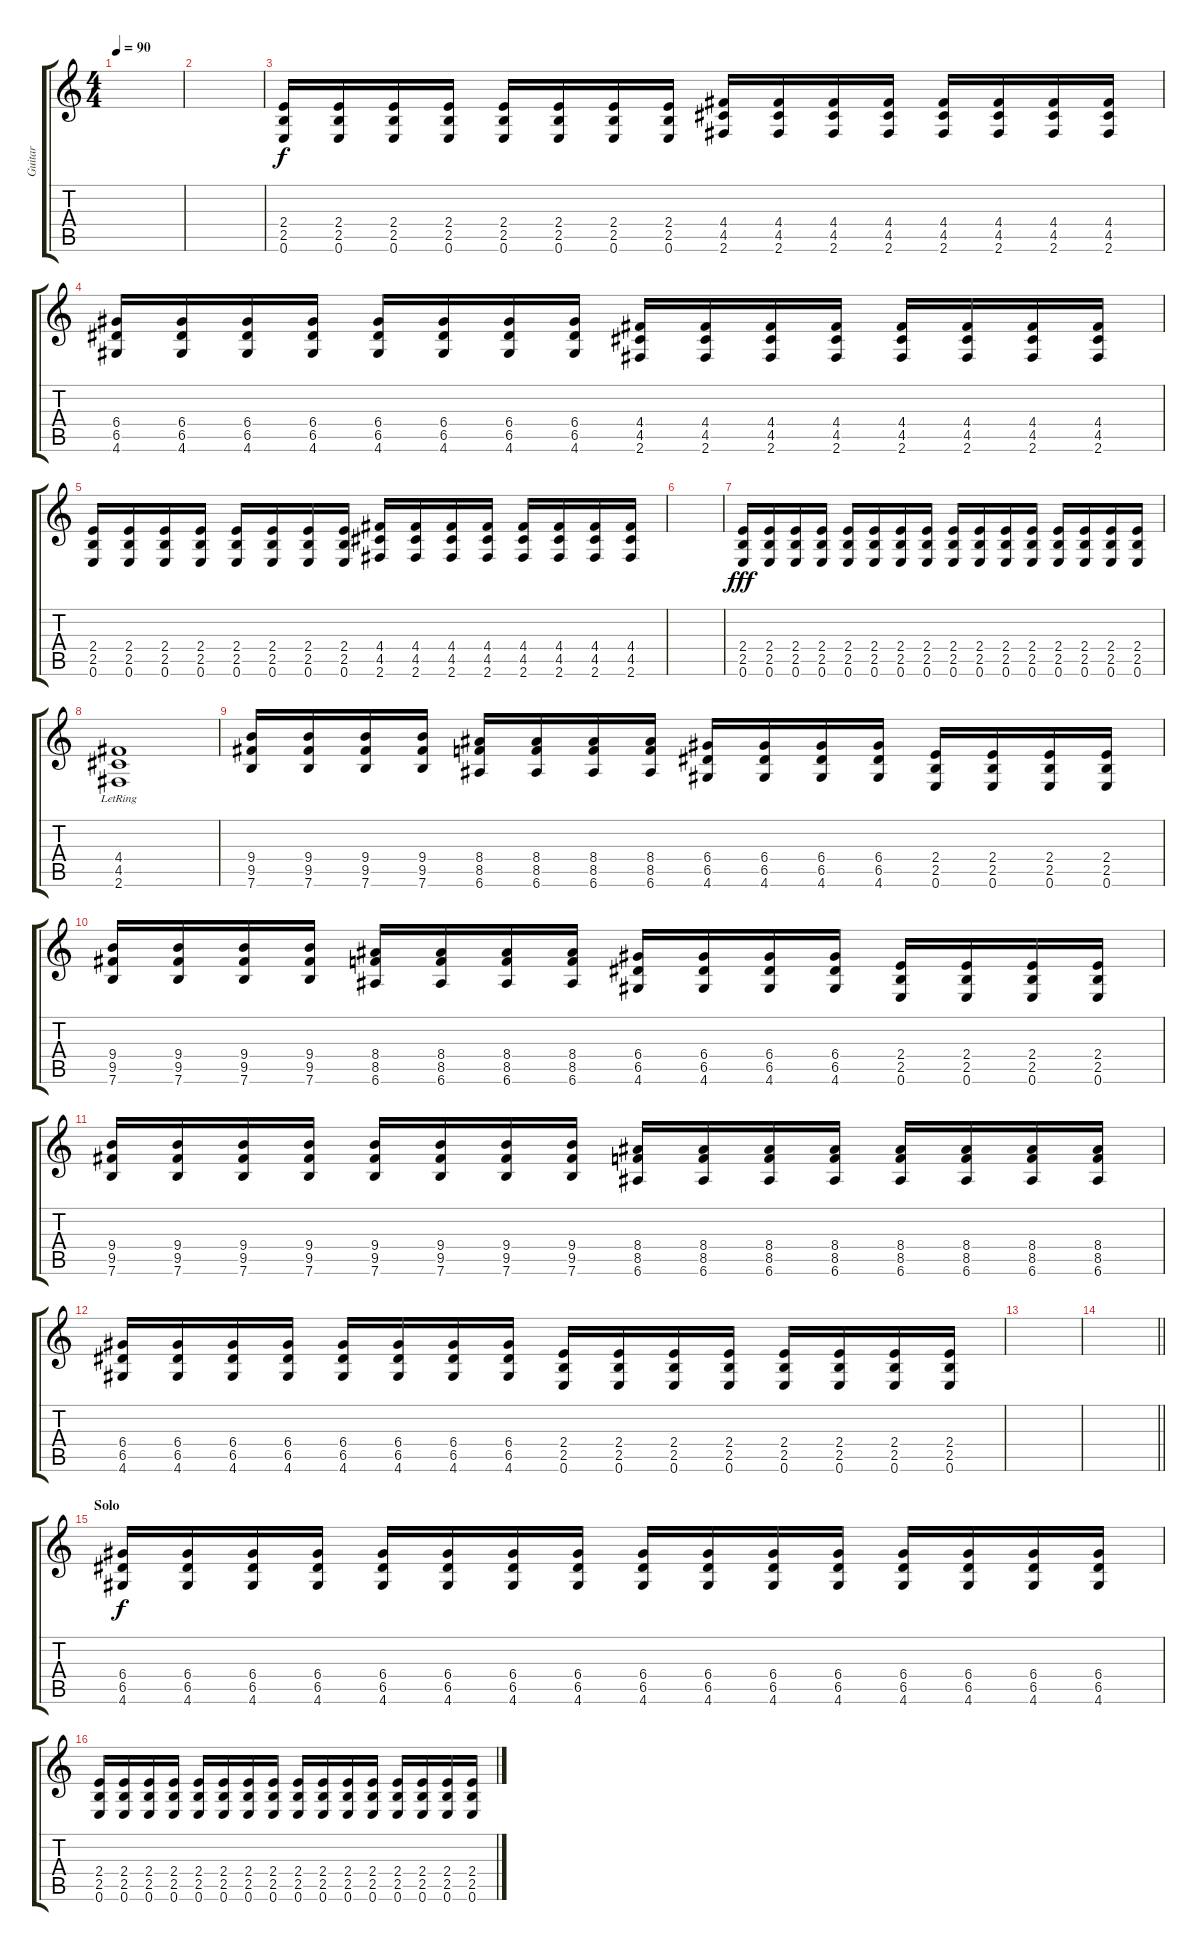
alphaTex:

\track ("Guitar" "Guitar") {instrument overdrivenguitar}
\staff {score tabs}
\tuning (E4 B3 G3 D3 A2 E2) {hide}
\ts (4 4)
\tempo 90
\clef g2
\ks c
|
|
(2.4 2.5 0.6).16 (2.4 2.5 0.6).16 (2.4 2.5 0.6).16 (2.4 2.5 0.6).16 (2.4 2.5 0.6).16 (2.4 2.5 0.6).16 (2.4 2.5 0.6).16 (2.4 2.5 0.6).16 (4.4 4.5 2.6).16 (4.4 4.5 2.6).16 (4.4 4.5 2.6).16 (4.4 4.5 2.6).16 (4.4 4.5 2.6).16 (4.4 4.5 2.6).16 (4.4 4.5 2.6).16 (4.4 4.5 2.6).16 |
(6.4 6.5 4.6).16 (6.4 6.5 4.6).16 (6.4 6.5 4.6).16 (6.4 6.5 4.6).16 (6.4 6.5 4.6).16 (6.4 6.5 4.6).16 (6.4 6.5 4.6).16 (6.4 6.5 4.6).16 (4.4 4.5 2.6).16 (4.4 4.5 2.6).16 (4.4 4.5 2.6).16 (4.4 4.5 2.6).16 (4.4 4.5 2.6).16 (4.4 4.5 2.6).16 (4.4 4.5 2.6).16 (4.4 4.5 2.6).16 |
(2.4 2.5 0.6).16 (2.4 2.5 0.6).16 (2.4 2.5 0.6).16 (2.4 2.5 0.6).16 (2.4 2.5 0.6).16 (2.4 2.5 0.6).16 (2.4 2.5 0.6).16 (2.4 2.5 0.6).16 (4.4 4.5 2.6).16 (4.4 4.5 2.6).16 (4.4 4.5 2.6).16 (4.4 4.5 2.6).16 (4.4 4.5 2.6).16 (4.4 4.5 2.6).16 (4.4 4.5 2.6).16 (4.4 4.5 2.6).16 |
|
(2.4 2.5 0.6).16{dy fff} (2.4 2.5 0.6).16 (2.4 2.5 0.6).16 (2.4 2.5 0.6).16 (2.4 2.5 0.6).16 (2.4 2.5 0.6).16 (2.4 2.5 0.6).16 (2.4 2.5 0.6).16 (2.4 2.5 0.6).16 (2.4 2.5 0.6).16 (2.4 2.5 0.6).16 (2.4 2.5 0.6).16 (2.4 2.5 0.6).16 (2.4 2.5 0.6).16 (2.4 2.5 0.6).16 (2.4 2.5 0.6).16 |
(4.4{lr} 4.5 2.6).1 |
(9.4 9.5 7.6).16 (9.4 9.5 7.6).16 (9.4 9.5 7.6).16 (9.4 9.5 7.6).16 (8.4 8.5 6.6).16 (8.4 8.5 6.6).16 (8.4 8.5 6.6).16 (8.4 8.5 6.6).16 (6.4 6.5 4.6).16 (6.4 6.5 4.6).16 (6.4 6.5 4.6).16 (6.4 6.5 4.6).16 (2.4 2.5 0.6).16 (2.4 2.5 0.6).16 (2.4 2.5 0.6).16 (2.4 2.5 0.6).16 |
(9.4 9.5 7.6).16 (9.4 9.5 7.6).16 (9.4 9.5 7.6).16 (9.4 9.5 7.6).16 (8.4 8.5 6.6).16 (8.4 8.5 6.6).16 (8.4 8.5 6.6).16 (8.4 8.5 6.6).16 (6.4 6.5 4.6).16 (6.4 6.5 4.6).16 (6.4 6.5 4.6).16 (6.4 6.5 4.6).16 (2.4 2.5 0.6).16 (2.4 2.5 0.6).16 (2.4 2.5 0.6).16 (2.4 2.5 0.6).16 |
(9.4 9.5 7.6).16 (9.4 9.5 7.6).16 (9.4 9.5 7.6).16 (9.4 9.5 7.6).16 (9.4 9.5 7.6).16 (9.4 9.5 7.6).16 (9.4 9.5 7.6).16 (9.4 9.5 7.6).16 (8.4 8.5 6.6).16 (8.4 8.5 6.6).16 (8.4 8.5 6.6).16 (8.4 8.5 6.6).16 (8.4 8.5 6.6).16 (8.4 8.5 6.6).16 (8.4 8.5 6.6).16 (8.4 8.5 6.6).16 |
(6.4 6.5 4.6).16 (6.4 6.5 4.6).16 (6.4 6.5 4.6).16 (6.4 6.5 4.6).16 (6.4 6.5 4.6).16 (6.4 6.5 4.6).16 (6.4 6.5 4.6).16 (6.4 6.5 4.6).16 (2.4 2.5 0.6).16 (2.4 2.5 0.6).16 (2.4 2.5 0.6).16 (2.4 2.5 0.6).16 (2.4 2.5 0.6).16 (2.4 2.5 0.6).16 (2.4 2.5 0.6).16 (2.4 2.5 0.6).16 |
|
\barLineRight lightlight
|
\section ("" "Solo")
(6.4 6.5 4.6).16{dy f} (6.4 6.5 4.6).16 (6.4 6.5 4.6).16 (6.4 6.5 4.6).16 (6.4 6.5 4.6).16 (6.4 6.5 4.6).16 (6.4 6.5 4.6).16 (6.4 6.5 4.6).16 (6.4 6.5 4.6).16 (6.4 6.5 4.6).16 (6.4 6.5 4.6).16 (6.4 6.5 4.6).16 (6.4 6.5 4.6).16 (6.4 6.5 4.6).16 (6.4 6.5 4.6).16 (6.4 6.5 4.6).16 |
(2.4 2.5 0.6).16 (2.4 2.5 0.6).16 (2.4 2.5 0.6).16 (2.4 2.5 0.6).16 (2.4 2.5 0.6).16 (2.4 2.5 0.6).16 (2.4 2.5 0.6).16 (2.4 2.5 0.6).16 (2.4 2.5 0.6).16 (2.4 2.5 0.6).16 (2.4 2.5 0.6).16 (2.4 2.5 0.6).16 (2.4 2.5 0.6).16 (2.4 2.5 0.6).16 (2.4 2.5 0.6).16 (2.4 2.5 0.6).16
